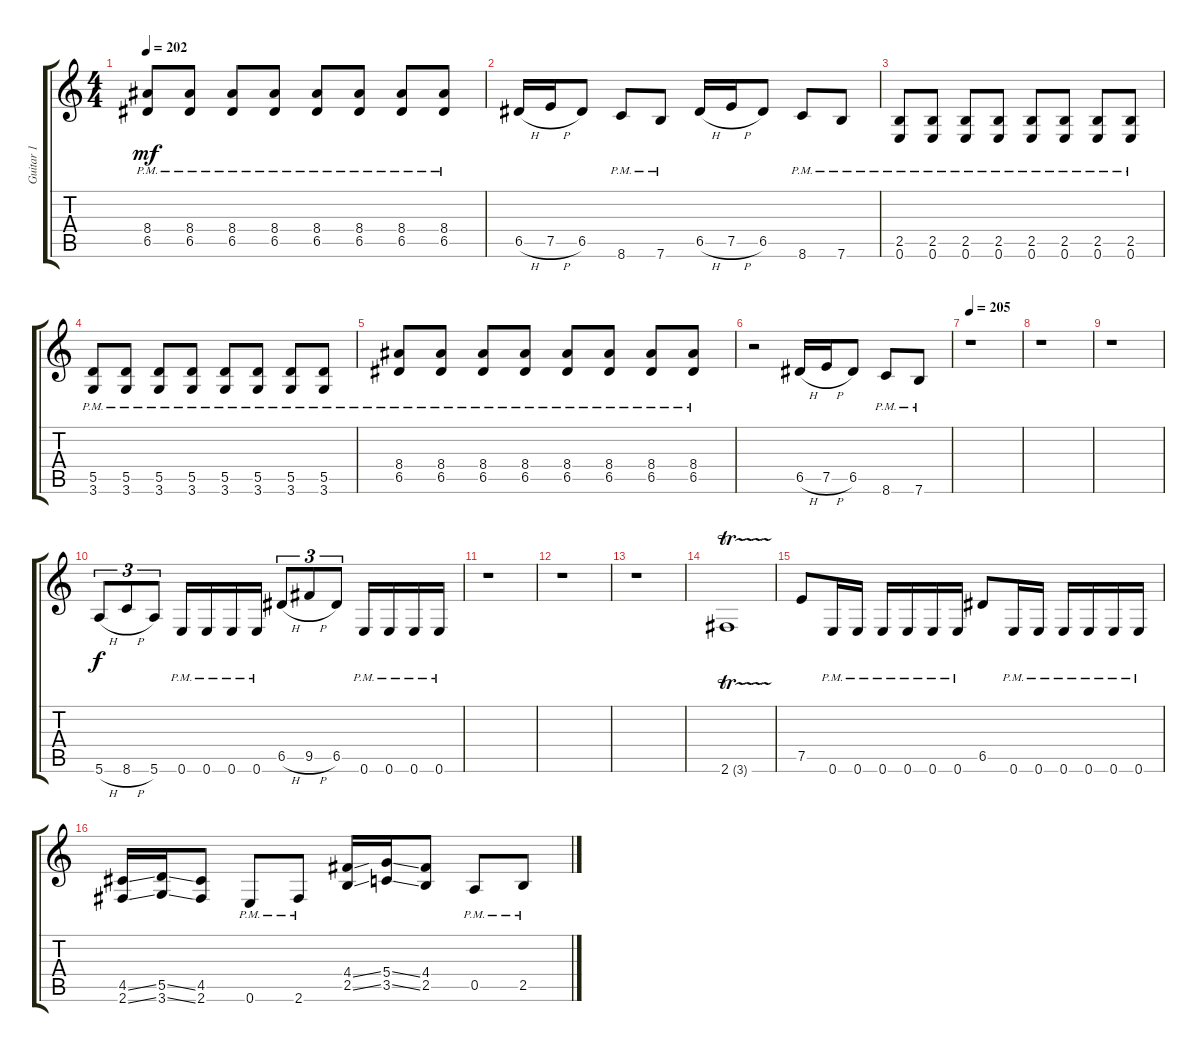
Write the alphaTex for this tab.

\track ("Guitar 1" "Guitar 1") {instrument distortionguitar}
\staff {score tabs}
\tuning (E4 B3 G3 D3 A2 E2) {hide}
\ts (4 4)
\tempo 202
\clef g2
\ks c
(8.4{pm} 6.5{pm}).8{dy mf} (8.4{pm} 6.5{pm}).8 (8.4{pm} 6.5{pm}).8 (8.4{pm} 6.5{pm}).8 (8.4{pm} 6.5{pm}).8 (8.4{pm} 6.5{pm}).8 (8.4{pm} 6.5{pm}).8 (8.4{pm} 6.5{pm}).8 |
6.5{h}.16 7.5{h}.16 6.5.8 8.6{pm}.8 7.6{pm}.8 6.5{h}.16 7.5{h}.16 6.5.8 8.6{pm}.8 7.6{pm}.8 |
(2.5{pm} 0.6{pm}).8 (2.5{pm} 0.6{pm}).8 (2.5{pm} 0.6{pm}).8 (2.5{pm} 0.6{pm}).8 (2.5{pm} 0.6{pm}).8 (2.5{pm} 0.6{pm}).8 (2.5{pm} 0.6{pm}).8 (2.5{pm} 0.6{pm}).8 |
(5.5{pm} 3.6{pm}).8 (5.5{pm} 3.6{pm}).8 (5.5{pm} 3.6{pm}).8 (5.5{pm} 3.6{pm}).8 (5.5{pm} 3.6{pm}).8 (5.5{pm} 3.6{pm}).8 (5.5{pm} 3.6{pm}).8 (5.5{pm} 3.6{pm}).8 |
(8.4{pm} 6.5{pm}).8 (8.4{pm} 6.5{pm}).8 (8.4{pm} 6.5{pm}).8 (8.4{pm} 6.5{pm}).8 (8.4{pm} 6.5{pm}).8 (8.4{pm} 6.5{pm}).8 (8.4{pm} 6.5{pm}).8 (8.4{pm} 6.5{pm}).8 |
r.2 6.5{h}.16 7.5{h}.16 6.5.8 8.6{pm}.8 7.6{pm}.8 |
\tempo 205
r.1 |
r.1 |
r.1 |
5.6{h}.8{tu (3 2) dy f} 8.6{h}.8{tu (3 2)} 5.6.8{tu (3 2)} 0.6{pm}.16 0.6{pm}.16 0.6{pm}.16 0.6{pm}.16 6.5{h}.8{tu (3 2)} 9.5{h}.8{tu (3 2)} 6.5.8{tu (3 2)} 0.6{pm}.16 0.6{pm}.16 0.6{pm}.16 0.6{pm}.16 |
r.1 |
r.1 |
r.1 |
2.6{tr (3 16)}.1 |
7.5.8 0.6{pm}.16 0.6{pm}.16 0.6{pm}.16 0.6{pm}.16 0.6{pm}.16 0.6{pm}.16 6.5.8 0.6{pm}.16 0.6{pm}.16 0.6{pm}.16 0.6{pm}.16 0.6{pm}.16 0.6{pm}.16 |
(4.5{ss} 2.6{ss}).16 (5.5{ss} 3.6{ss}).16 (4.5 2.6).8 0.6{pm}.8 2.6{pm}.8 (4.4{ss} 2.5{ss}).16 (5.4{ss} 3.5{ss}).16 (4.4 2.5).8 0.5{pm}.8 2.5{pm}.8
